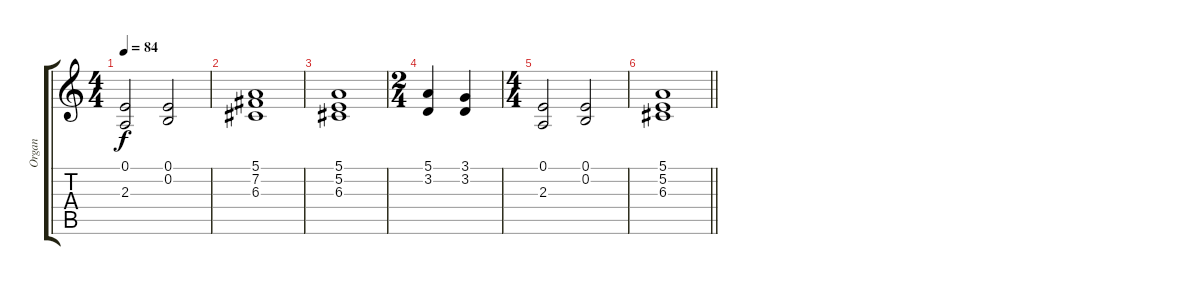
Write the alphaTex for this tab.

\track ("Organ" "Organ") {instrument drawbarorgan}
\staff {score tabs}
\tuning (E4 B3 G3 D3 A2 E2) {hide}
\ts (4 4)
\tempo 84
\clef g2
\ks c
(0.1 2.3).2{dy f} (0.1 0.2).2 |
(5.1 7.2 6.3).1 |
(5.1 5.2 6.3).1 |
\ts (2 4)
(5.1 3.2).4 (3.1 3.2).4 |
\ts (4 4)
(0.1 2.3).2 (0.1 0.2).2 |
\barLineRight lightlight
(5.1 5.2 6.3).1
